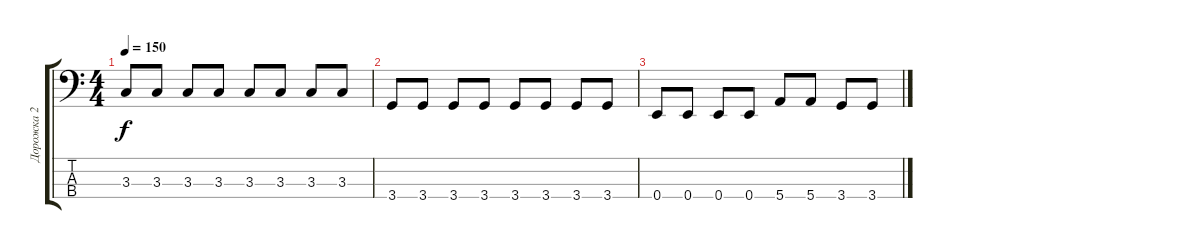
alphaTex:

\track ("Дорожка 2" "Дорожка 2") {instrument slapbass2}
\staff {score tabs}
\tuning (G2 D2 A1 E1) {hide}
\ts (4 4)
\tempo 150
\clef f4
\ks c
3.3.8{dy f} 3.3.8 3.3.8 3.3.8 3.3.8 3.3.8 3.3.8 3.3.8 |
3.4.8 3.4.8 3.4.8 3.4.8 3.4.8 3.4.8 3.4.8 3.4.8 |
0.4.8 0.4.8 0.4.8 0.4.8 5.4.8 5.4.8 3.4.8 3.4.8
